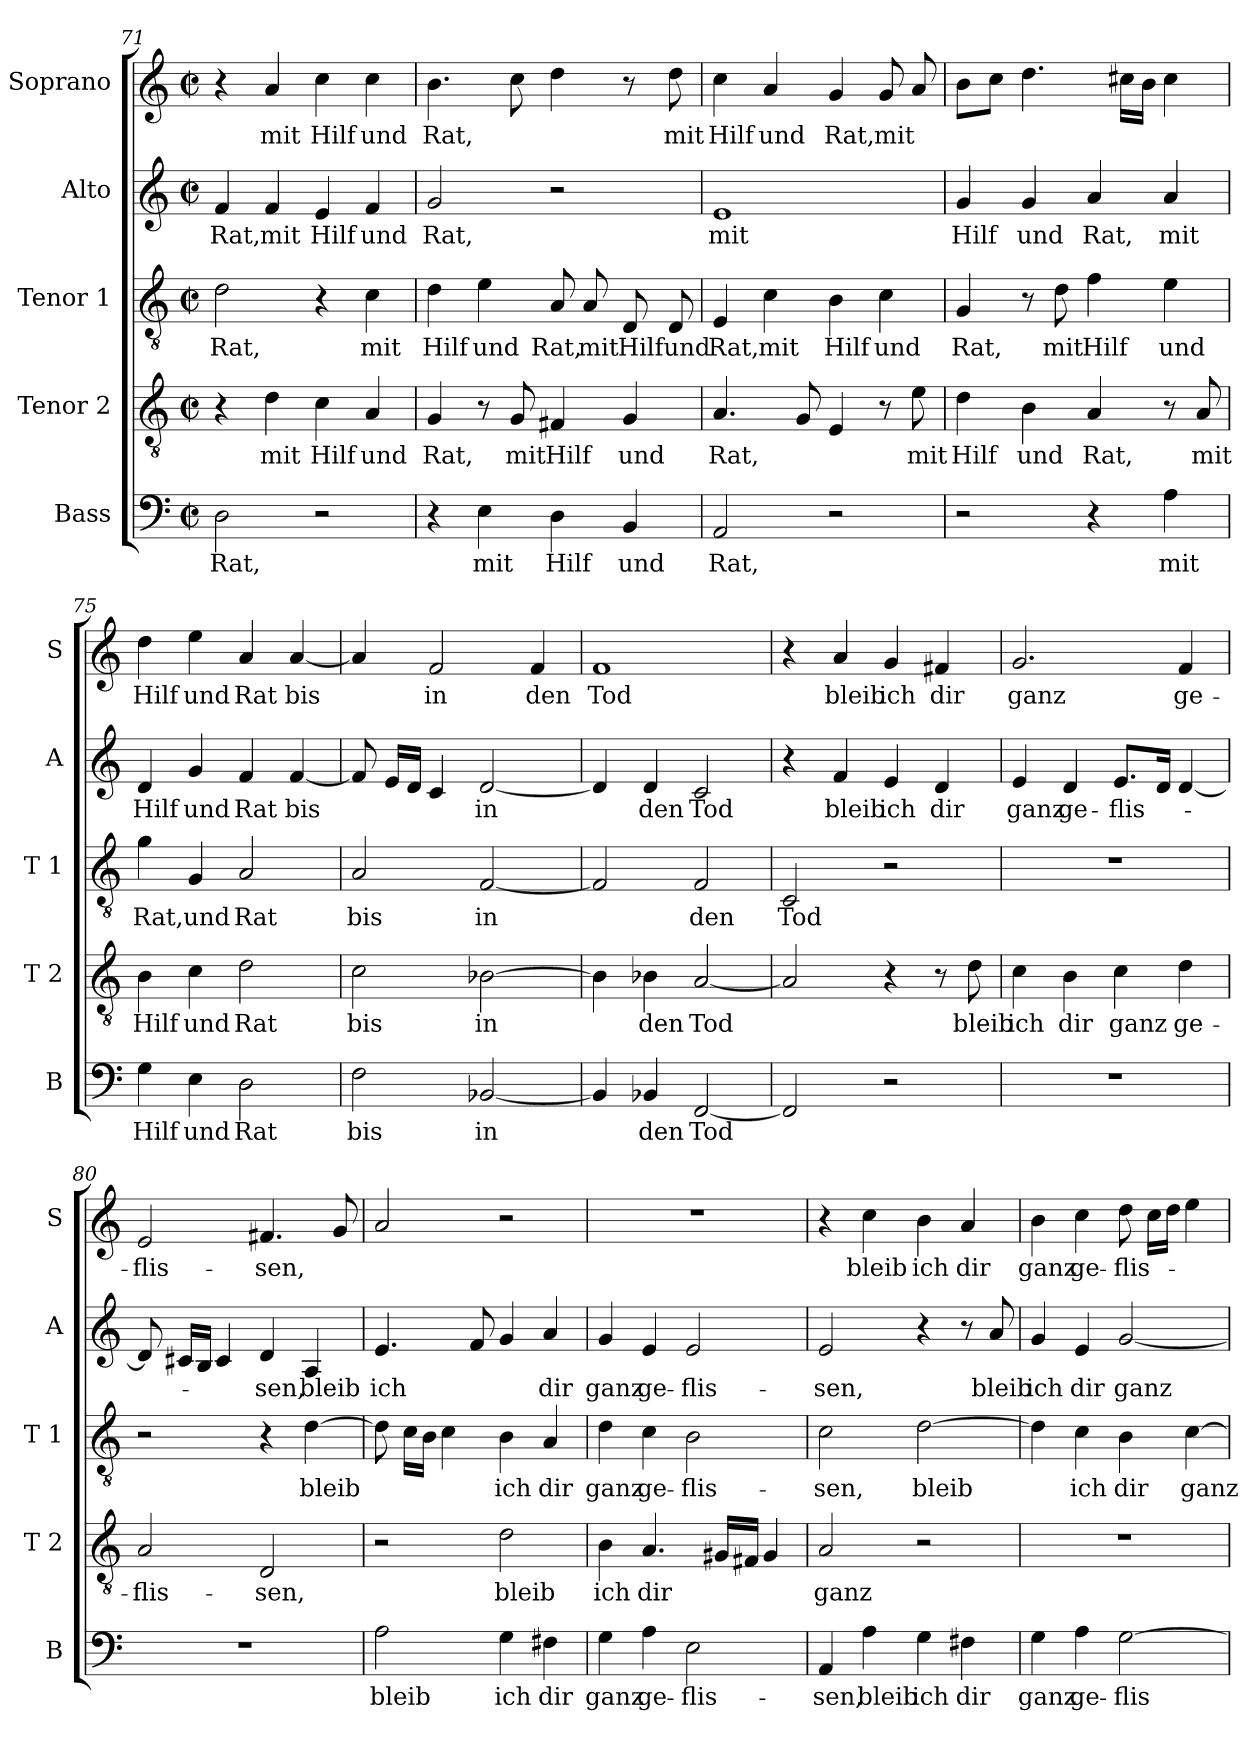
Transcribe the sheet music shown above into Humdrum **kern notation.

**kern	**text	**kern	**text	**kern	**text	**kern	**text	**kern	**text
*part5	*part5	*part4	*part4	*part3	*part3	*part2	*part2	*part1	*part1
*staff5	*staff5	*staff4	*staff4	*staff3	*staff3	*staff2	*staff2	*staff1	*staff1
*I"Bass	*	*I"Tenor 2	*	*I"Tenor 1	*	*I"Alto	*	*I"Soprano	*
*I'B	*	*I'T 2	*	*I'T 1	*	*I'A	*	*I'S	*
*clefF4	*	*clefGv2	*	*clefGv2	*	*clefG2	*	*clefG2	*
*k[]	*	*k[]	*	*k[]	*	*k[]	*	*k[]	*
*C:	*	*C:	*	*C:	*	*C:	*	*C:	*
*M2/2	*	*M2/2	*	*M2/2	*	*M2/2	*	*M2/2	*
*met(c|)	*	*met(c|)	*	*met(c|)	*	*met(c|)	*	*met(c|)	*
=71	=71	=71	=71	=71	=71	=71	=71	=71	=71
!	!LO:LY:b	!	!	!	!LO:LY:b	!	!LO:LY:b	!	!
2D\	Rat,	4r	.	2d\	Rat,	4f/	Rat,	4r	.
!	!	!	!LO:LY:b	!	!	!	!LO:LY:b	!	!LO:LY:b
.	.	4d\	mit	.	.	4f/	mit	4a/	mit
!	!	!	!LO:LY:b	!	!	!	!LO:LY:b	!	!LO:LY:b
2r	.	4c\	Hilf	4r	.	4e/	Hilf	4cc\	Hilf
!	!	!	!LO:LY:b	!	!LO:LY:b	!	!LO:LY:b	!	!LO:LY:b
.	.	4A/	und	4c\	mit	4f/	und	4cc\	und
=72	=72	=72	=72	=72	=72	=72	=72	=72	=72
!	!	!	!LO:LY:b	!	!LO:LY:b	!	!LO:LY:b	!	!LO:LY:b
4r	.	4G/	Rat,	4d\	Hilf	2g/	Rat,	4.b\	Rat,
!	!LO:LY:b	!	!	!	!LO:LY:b	!	!	!	!
4E\	mit	8r	.	4e\	und	.	.	.	.
!	!	!	!LO:LY:b	!	!	!	!	!	!
.	.	8G/	mit	.	.	.	.	8cc\	.
!	!LO:LY:b	!	!LO:LY:b	!	!LO:LY:b	!	!	!	!
4D\	Hilf	4F#X/	Hilf	8A/	Rat,	2r	.	4dd\	.
!	!	!	!	!	!LO:LY:b	!	!	!	!
.	.	.	.	8A/	mit	.	.	.	.
!	!LO:LY:b	!	!LO:LY:b	!	!LO:LY:b	!	!	!	!
4BB/	und	4G/	und	8D/	Hilf	.	.	8r	.
!	!	!	!	!	!LO:LY:b	!	!	!	!LO:LY:b
.	.	.	.	8D/	und	.	.	8dd\	mit
!!LO:LB:g=z
=73	=73	=73	=73	=73	=73	=73	=73	=73	=73
!	!LO:LY:b	!	!LO:LY:b	!	!LO:LY:b	!	!LO:LY:b	!	!LO:LY:b
2AA/	Rat,	4.A/	Rat,	4E/	Rat,	1e	mit	4cc\	Hilf
!	!	!	!	!	!LO:LY:b	!	!	!	!LO:LY:b
.	.	.	.	4c\	mit	.	.	4a/	und
.	.	8G/	.	.	.	.	.	.	.
!	!	!	!	!	!LO:LY:b	!	!	!	!LO:LY:b
2r	.	4E/	.	4B\	Hilf	.	.	4g/	Rat,
!	!	!	!	!	!LO:LY:b	!	!	!	!LO:LY:b
.	.	8r	.	4c\	und	.	.	8g/	mit
!	!	!	!LO:LY:b	!	!	!	!	!	!
.	.	8e\	mit	.	.	.	.	8a/	.
=74	=74	=74	=74	=74	=74	=74	=74	=74	=74
!	!	!	!LO:LY:b	!	!LO:LY:b	!	!LO:LY:b	!	!
2r	.	4d\	Hilf	4G/	Rat,	4g/	Hilf	8b\L	.
.	.	.	.	.	.	.	.	8cc\J	.
!	!	!	!LO:LY:b	!	!	!	!LO:LY:b	!	!
.	.	4B\	und	8r	.	4g/	und	4.dd\	.
!	!	!	!	!	!LO:LY:b	!	!	!	!
.	.	.	.	8d\	mit	.	.	.	.
!	!	!	!LO:LY:b	!	!LO:LY:b	!	!LO:LY:b	!	!
4r	.	4A/	Rat,	4f\	Hilf	4a/	Rat,	.	.
.	.	.	.	.	.	.	.	16cc#X\LL	.
.	.	.	.	.	.	.	.	16b\JJ	.
!	!LO:LY:b	!	!	!	!LO:LY:b	!	!LO:LY:b	!	!
4A\	mit	8r	.	4e\	und	4a/	mit	4cc#\	.
!	!	!	!LO:LY:b	!	!	!	!	!	!
.	.	8A/	mit	.	.	.	.	.	.
=75	=75	=75	=75	=75	=75	=75	=75	=75	=75
!	!LO:LY:b	!	!LO:LY:b	!	!LO:LY:b	!	!LO:LY:b	!	!LO:LY:b
4G\	Hilf	4B\	Hilf	4g\	Rat,	4d/	Hilf	4dd\	Hilf
!	!LO:LY:b	!	!LO:LY:b	!	!LO:LY:b	!	!LO:LY:b	!	!LO:LY:b
4E\	und	4c\	und	4G/	und	4g/	und	4ee\	und
!	!LO:LY:b	!	!LO:LY:b	!	!LO:LY:b	!	!LO:LY:b	!	!LO:LY:b
2D\	Rat	2d\	Rat	2A/	Rat	4f/	Rat	4a/	Rat
!	!	!	!	!	!	!	!LO:LY:b	!	!LO:LY:b
.	.	.	.	.	.	[4f/	bis	[4a/	bis
=76	=76	=76	=76	=76	=76	=76	=76	=76	=76
!	!LO:LY:b	!	!LO:LY:b	!	!LO:LY:b	!	!	!	!
2F\	bis	2c\	bis	2A/	bis	8f/]	.	4a/]	.
.	.	.	.	.	.	16e/LL	.	.	.
.	.	.	.	.	.	16d/JJ	.	.	.
!	!	!	!	!	!	!	!	!	!LO:LY:b
.	.	.	.	.	.	4c/	.	2f/	in
!	!LO:LY:b	!	!LO:LY:b	!	!LO:LY:b	!	!LO:LY:b	!	!
[2BB-X/	in	[2B-X\	in	[2F/	in	[2d/	in	.	.
!	!	!	!	!	!	!	!	!	!LO:LY:b
.	.	.	.	.	.	.	.	4f/	den
=77	=77	=77	=77	=77	=77	=77	=77	=77	=77
!	!	!	!	!	!	!	!	!	!LO:LY:b
4BB-/]	.	4B-\]	.	2F/]	.	4d/]	.	1f	Tod
!	!LO:LY:b	!	!LO:LY:b	!	!	!	!LO:LY:b	!	!
4BB-X/	den	4B-X\	den	.	.	4d/	den	.	.
!	!LO:LY:b	!	!LO:LY:b	!	!LO:LY:b	!	!LO:LY:b	!	!
[2FF/	Tod	[2A/	Tod	2F/	den	2c/	Tod	.	.
!!LO:LB:g=z
=78	=78	=78	=78	=78	=78	=78	=78	=78	=78
!	!	!	!	!	!LO:LY:b	!	!	!	!
2FF/]	.	2A/]	.	2C/	Tod	4r	.	4r	.
!	!	!	!	!	!	!	!LO:LY:b	!	!LO:LY:b
.	.	.	.	.	.	4f/	bleib	4a/	bleib
!	!	!	!	!	!	!	!LO:LY:b	!	!LO:LY:b
2r	.	4r	.	2r	.	4e/	ich	4g/	ich
!	!	!	!	!	!	!	!LO:LY:b	!	!LO:LY:b
.	.	8r	.	.	.	4d/	dir	4f#X/	dir
!	!	!	!LO:LY:b	!	!	!	!	!	!
.	.	8d\	bleib	.	.	.	.	.	.
=79	=79	=79	=79	=79	=79	=79	=79	=79	=79
!	!	!	!LO:LY:b	!	!	!	!LO:LY:b	!	!LO:LY:b
1r	.	4c\	ich	1r	.	4e/	ganz	2.g/	ganz
!	!	!	!LO:LY:b	!	!	!	!LO:LY:b	!	!
.	.	4B\	dir	.	.	4d/	ge-	.	.
!	!	!	!LO:LY:b	!	!	!	!LO:LY:b	!	!
.	.	4c\	ganz	.	.	8.e/L	-flis-	.	.
.	.	.	.	.	.	16d/Jk	.	.	.
!	!	!	!LO:LY:b	!	!	!	!	!	!LO:LY:b
.	.	4d\	ge-	.	.	[4d/	.	4f/	ge-
=80	=80	=80	=80	=80	=80	=80	=80	=80	=80
!	!	!	!LO:LY:b	!	!	!	!	!	!LO:LY:b
1r	.	2A/	-flis-	2r	.	8d/]	.	2e/	-flis-
.	.	.	.	.	.	16c#X/LL	.	.	.
.	.	.	.	.	.	16B/JJ	.	.	.
.	.	.	.	.	.	4c#/	.	.	.
!	!	!	!LO:LY:b	!	!	!	!LO:LY:b	!	!LO:LY:b
.	.	2D/	-sen,	4r	.	4d/	-sen,	4.f#X/	-sen,
!	!	!	!	!	!LO:LY:b	!	!LO:LY:b	!	!
.	.	.	.	[4d\	bleib	4A/	bleib	.	.
.	.	.	.	.	.	.	.	8g/	.
=81	=81	=81	=81	=81	=81	=81	=81	=81	=81
!	!LO:LY:b	!	!	!	!	!	!LO:LY:b	!	!
2A\	bleib	2r	.	8d\]	.	4.e/	ich	2a/	.
.	.	.	.	16c\LL	.	.	.	.	.
.	.	.	.	16B\JJ	.	.	.	.	.
.	.	.	.	4c\	.	.	.	.	.
.	.	.	.	.	.	8f/	.	.	.
!	!LO:LY:b	!	!LO:LY:b	!	!LO:LY:b	!	!	!	!
4G\	ich	2d\	bleib	4B\	ich	4g/	.	2r	.
!	!LO:LY:b	!	!	!	!LO:LY:b	!	!LO:LY:b	!	!
4F#X\	dir	.	.	4A/	dir	4a/	dir	.	.
=82	=82	=82	=82	=82	=82	=82	=82	=82	=82
!	!LO:LY:b	!	!LO:LY:b	!	!LO:LY:b	!	!LO:LY:b	!	!
4G\	ganz	4B\	ich	4d\	ganz	4g/	ganz	1r	.
!	!LO:LY:b	!	!LO:LY:b	!	!LO:LY:b	!	!LO:LY:b	!	!
4A\	ge-	4.A/	dir	4c\	ge-	4e/	ge-	.	.
!	!LO:LY:b	!	!	!	!LO:LY:b	!	!LO:LY:b	!	!
2E\	-flis-	.	.	2B\	-flis-	2e/	-flis-	.	.
.	.	16G#X/LL	.	.	.	.	.	.	.
.	.	16F#X/JJ	.	.	.	.	.	.	.
.	.	4G#/	.	.	.	.	.	.	.
!!LO:PB:g=z
=83	=83	=83	=83	=83	=83	=83	=83	=83	=83
!	!LO:LY:b	!	!LO:LY:b	!	!LO:LY:b	!	!LO:LY:b	!	!
4AA/	-sen,	2A/	ganz	2c\	-sen,	2e/	-sen,	4r	.
!	!LO:LY:b	!	!	!	!	!	!	!	!LO:LY:b
4A\	bleib	.	.	.	.	.	.	4cc\	bleib
!	!LO:LY:b	!	!	!	!LO:LY:b	!	!	!	!LO:LY:b
4G\	ich	2r	.	[2d\	bleib	4r	.	4b\	ich
!	!LO:LY:b	!	!	!	!	!	!	!	!LO:LY:b
4F#X\	dir	.	.	.	.	8r	.	4a/	dir
!	!	!	!	!	!	!	!LO:LY:b	!	!
.	.	.	.	.	.	8a/	bleib	.	.
=84	=84	=84	=84	=84	=84	=84	=84	=84	=84
!	!LO:LY:b	!	!	!	!	!	!LO:LY:b	!	!LO:LY:b
4G\	ganz	1r	.	4d\]	.	4g/	ich	4b\	ganz
!	!LO:LY:b	!	!	!	!LO:LY:b	!	!LO:LY:b	!	!LO:LY:b
4A\	ge-	.	.	4c\	ich	4e/	dir	4cc\	ge-
!	!LO:LY:b	!	!	!	!LO:LY:b	!	!LO:LY:b	!	!LO:LY:b
[2G\	-flis-	.	.	4B\	dir	[2g/	ganz	8dd\	-flis-
.	.	.	.	.	.	.	.	16cc\LL	.
.	.	.	.	.	.	.	.	16dd\JJ	.
!	!	!	!	!	!LO:LY:b	!	!	!	!
.	.	.	.	[4c\	ganz	.	.	4ee\	.
=	=	=	=	=	=	=	=	=	=
*-	*-	*-	*-	*-	*-	*-	*-	*-	*-
